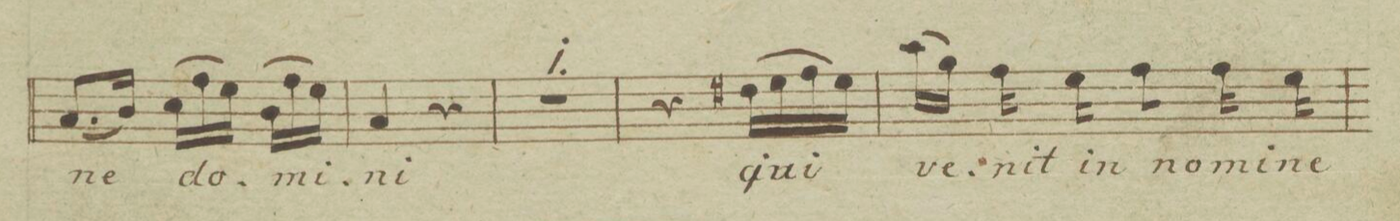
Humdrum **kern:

**kern	**text	**dynam
*I"Tenore.	*	*
*clefC4	*	*
*k[f#]	*	*
*met(c)	*	*
*M2/4	*	*
(8.G/L	-ne	.
16A/Jk)	.	.
*Xtuplet	*	*
(24B\LL	do-	.
24e\	.	.
24d\JJ)	.	.
(24A\LL	-mi-	.
24e\	.	.
24d\JJ)	.	.
=139	=139	=139
4G/	-ni	.
4r	.	.
=140	=140	=140
2r	.	.
=141	=141	=141
4r	.	.
(16c#X\LL	qui	.
16d\	.	.
16e\	.	.
16d\JJ)	.	.
=142	=142	=142
(16g\LL	ve-	.
16f#\JJ)	.	.
16e\	-nit	.
16d\	in	.
8e\	no-	.
16e\	-mi-	.
16d\	-ne	.
=143	=143	=143
*-	*-	*-
